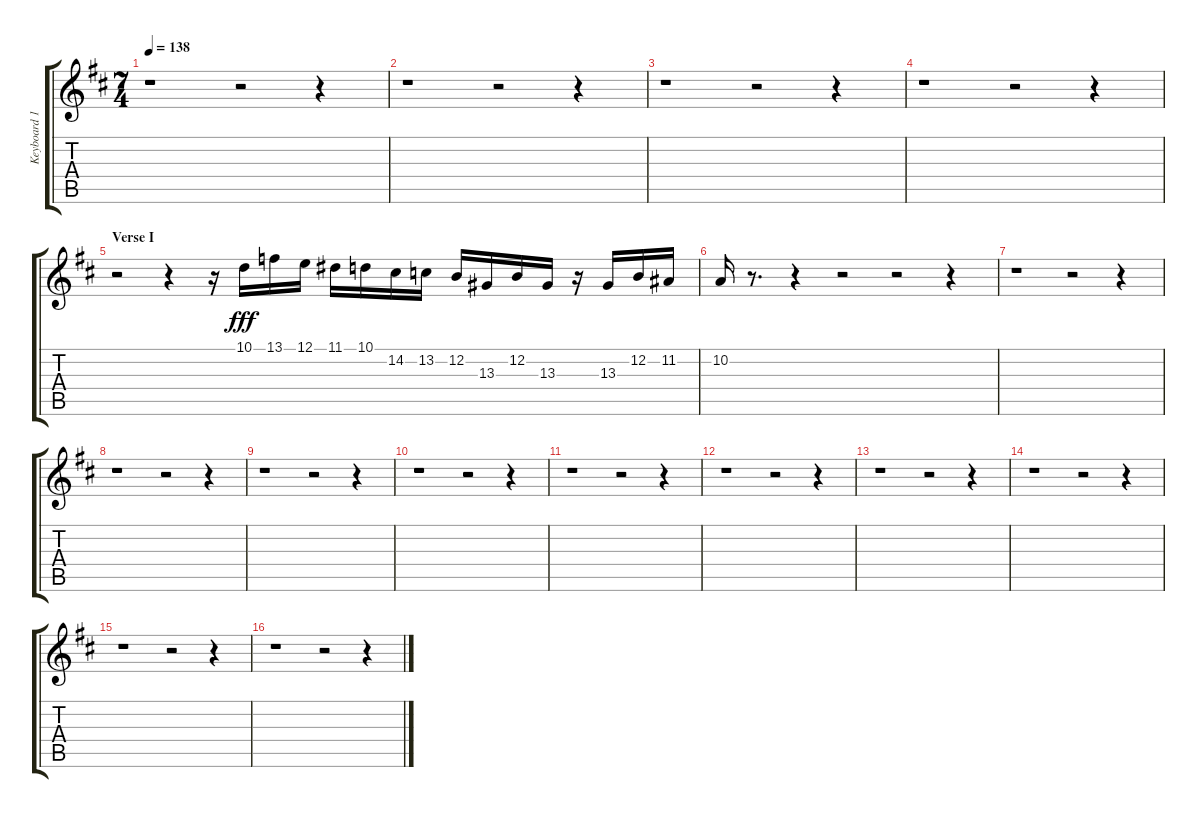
\track ("Keyboard 1" "Keyboard 1") {instrument clavinet}
\staff {score tabs}
\tuning (E4 B3 G3 D3 A2 E2) {hide}
\ts (7 4)
\tempo 138
\clef g2
\ks d
r.1{dy fff instrument clavinet} r.2 r.4 |
r.1 r.2 r.4 |
r.1 r.2 r.4 |
r.1 r.2 r.4 |
\section ("" "Verse I")
r.2 r.4 r.16 10.1.16 13.1.16 12.1.16 11.1.16 10.1.16 14.2.16 13.2.16 12.2.16 13.3.16 12.2.16 13.3.16 r.16 13.3.16 12.2.16 11.2.16 |
10.2.16 r.8{d} r.4 r.2 r.2 r.4 |
r.1 r.2 r.4 |
r.1 r.2 r.4 |
r.1 r.2 r.4 |
r.1 r.2 r.4 |
r.1 r.2 r.4 |
r.1 r.2 r.4 |
r.1 r.2 r.4 |
r.1 r.2 r.4 |
r.1 r.2 r.4 |
r.1 r.2 r.4
